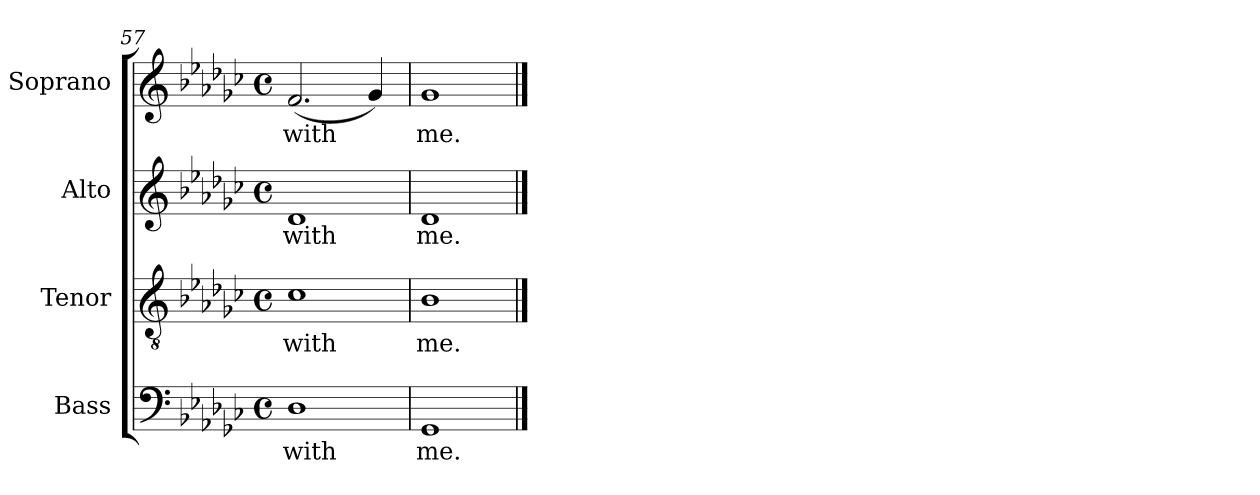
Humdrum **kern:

**kern	**text	**kern	**text	**kern	**text	**kern	**text
*part4	*part4	*part3	*part3	*part2	*part2	*part1	*part1
*staff4	*staff4	*staff3	*staff3	*staff2	*staff2	*staff1	*staff1
*I"Bass	*	*I"Tenor	*	*I"Alto	*	*I"Soprano	*
*I'B.	*	*I'T.	*	*I'A.	*	*I'S.	*
*clefF4	*	*clefGv2	*	*clefG2	*	*clefG2	*
*	*	*ITrd7c12	*	*	*	*	*
*k[b-e-a-d-g-c-]	*	*k[b-e-a-d-g-c-]	*	*k[b-e-a-d-g-c-]	*	*k[b-e-a-d-g-c-]	*
*G-:	*	*G-:	*	*G-:	*	*G-:	*
*M4/4	*	*M4/4	*	*M4/4	*	*M4/4	*
*met(c)	*	*met(c)	*	*met(c)	*	*met(c)	*
=57	=57	=57	=57	=57	=57	=57	=57
!	!LO:LY:b:color=#000000	!	!	!	!	!	!
!	!	!	!LO:LY:b:color=#000000	!	!	!	!
!	!	!	!	!	!LO:LY:b:color=#000000	!	!
!	!	!	!	!	!	!	!LO:LY:b:color=#000000
1D-i	with	1C-i	with	1d-i	with	(2.fi/	with
.	.	.	.	.	.	4g-i/)	.
=58	=58	=58	=58	=58	=58	=58	=58
!	!LO:LY:b:color=#000000	!	!	!	!	!	!
!	!	!	!LO:LY:b:color=#000000	!	!	!	!
!	!	!	!	!	!LO:LY:b:color=#000000	!	!
!	!	!	!	!	!	!	!LO:LY:b:color=#000000
1GG-i	me.	1BB-i	me.	1d-i	me.	1g-i	me.
==	==	==	==	==	==	==	==
*-	*-	*-	*-	*-	*-	*-	*-
